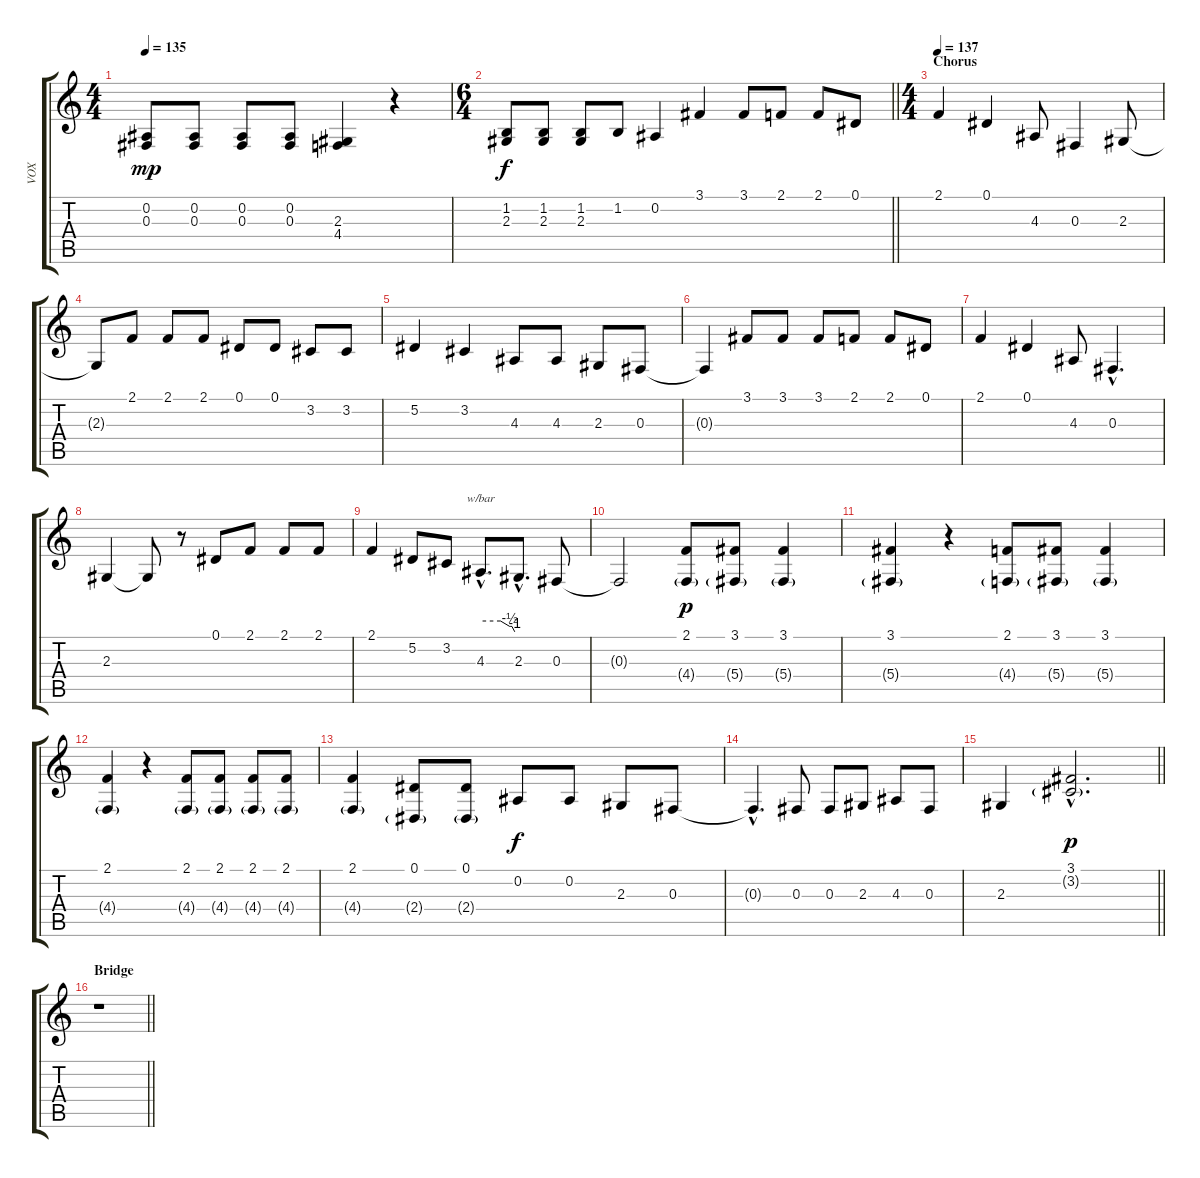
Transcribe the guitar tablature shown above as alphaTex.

\track ("VOX" "VOX") {instrument sopranosax}
\staff {score tabs}
\tuning (Eb4 Bb3 Gb3 Db3 Ab2 Eb2) {hide}
\ts (4 4)
\tempo 135
\clef g2
\ks c
(0.2 0.3).8{dy mp} (0.2 0.3).8 (0.2 0.3).8 (0.2 0.3).8 (2.3 4.4).4 r.4 |
\ts (6 4)
\barLineRight lightlight
(1.2 2.3).8{dy f} (1.2 2.3).8 (1.2 2.3).8 1.2.8 0.2.4 3.1.4 3.1.8 2.1.8 2.1.8 0.1.8 |
\ts (4 4)
\section ("" "Chorus")
\tempo 137
2.1.4 0.1.4 4.3.8 0.3.4 2.3.8 |
2.3{t}.8 2.1.8 2.1.8 2.1.8 0.1.8 0.1.8 3.2.8 3.2.8 |
5.2.4 3.2.4 4.3.8 4.3.8 2.3.8 0.3.8 |
0.3{t}.4 3.1.8 3.1.8 3.1.8 2.1.8 2.1.8 0.1.8 |
2.1.4 0.1.4 4.3.8 0.3{hac}.4{d} |
2.3.4 2.3{t}.8 r.8 0.1.8 2.1.8 2.1.8 2.1.8 |
2.1.4 5.2.8 3.2.8 4.3{hac}.8{d tbe (custom default 0 0 35 0 51 -2 53 -2 55 -2 60 -4)} 2.3{hac}.8{d} 0.3.8 |
0.3{t}.2 (2.1 4.4{g}).8{dy p} (3.1 5.4{g}).8 (3.1 5.4{g}).4 |
(3.1 5.4{g}).4 r.4 (2.1 4.4{g}).8 (3.1 5.4{g}).8 (3.1 5.4{g}).4 |
(2.1 4.4{g}).4 r.4 (2.1 4.4{g}).8 (2.1 4.4{g}).8 (2.1 4.4{g}).8 (2.1 4.4{g}).8 |
(2.1 4.4{g}).4 (0.1 2.4{g}).8 (0.1 2.4{g}).8 0.2.8{dy f} 0.2.8 2.3.8 0.3.8 |
0.3{hac t}.4{d} 0.3.8 0.3.8 2.3.8 4.3.8 0.3.8 |
\barLineRight lightlight
2.3.4 (3.1{hac} 3.2{g hac}).2{d dy p} |
\section ("" "Bridge")
\barLineRight lightlight
r.1
